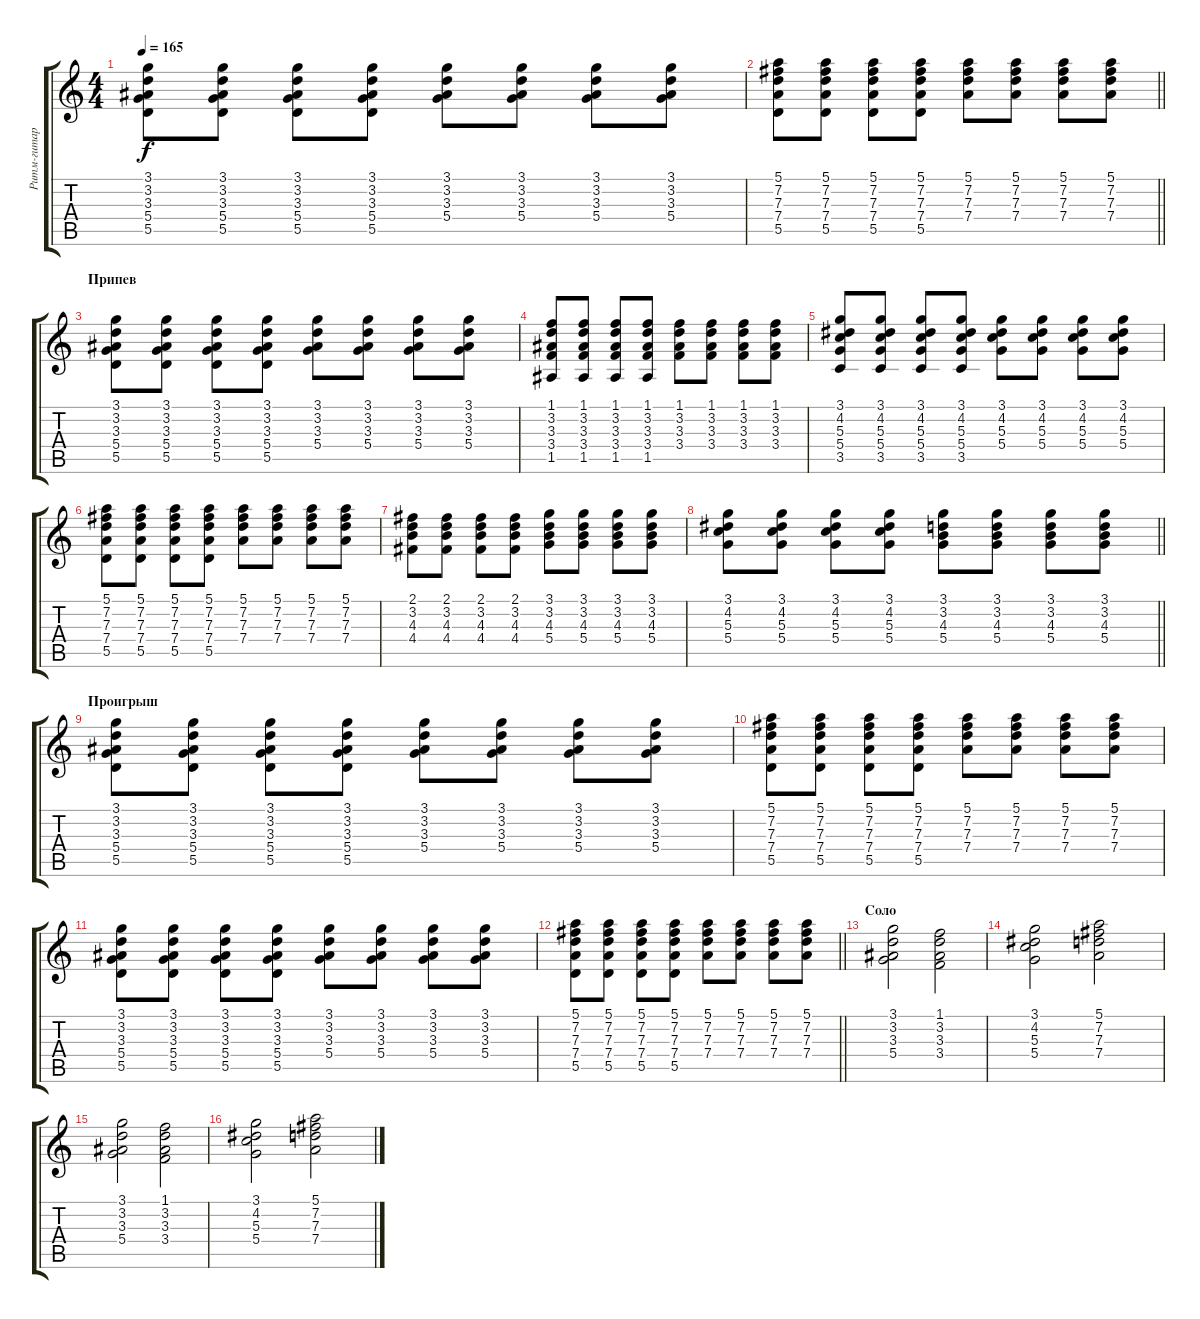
\track ("Ритм-гитара (overdrive)" "Ритм-гитар") {instrument overdrivenguitar}
\staff {score tabs}
\tuning (E4 B3 G3 D3 A2 E2) {hide}
\ts (4 4)
\tempo 165
\clef g2
\ks c
(3.1 3.2 3.3 5.4 5.5).8{dy f} (3.1 3.2 3.3 5.4 5.5).8 (3.1 3.2 3.3 5.4 5.5).8 (3.1 3.2 3.3 5.4 5.5).8 (3.1 3.2 3.3 5.4).8 (3.1 3.2 3.3 5.4).8 (3.1 3.2 3.3 5.4).8 (3.1 3.2 3.3 5.4).8 |
\barLineRight lightlight
(5.1 7.2 7.3 7.4 5.5).8 (5.1 7.2 7.3 7.4 5.5).8 (5.1 7.2 7.3 7.4 5.5).8 (5.1 7.2 7.3 7.4 5.5).8 (5.1 7.2 7.3 7.4).8 (5.1 7.2 7.3 7.4).8 (5.1 7.2 7.3 7.4).8 (5.1 7.2 7.3 7.4).8 |
\section ("" "Припев")
(3.1 3.2 3.3 5.4 5.5).8 (3.1 3.2 3.3 5.4 5.5).8 (3.1 3.2 3.3 5.4 5.5).8 (3.1 3.2 3.3 5.4 5.5).8 (3.1 3.2 3.3 5.4).8 (3.1 3.2 3.3 5.4).8 (3.1 3.2 3.3 5.4).8 (3.1 3.2 3.3 5.4).8 |
(1.1 3.2 3.3 3.4 1.5).8 (1.1 3.2 3.3 3.4 1.5).8 (1.1 3.2 3.3 3.4 1.5).8 (1.1 3.2 3.3 3.4 1.5).8 (1.1 3.2 3.3 3.4).8 (1.1 3.2 3.3 3.4).8 (1.1 3.2 3.3 3.4).8 (1.1 3.2 3.3 3.4).8 |
(3.1 4.2 5.3 5.4 3.5).8 (3.1 4.2 5.3 5.4 3.5).8 (3.1 4.2 5.3 5.4 3.5).8 (3.1 4.2 5.3 5.4 3.5).8 (3.1 4.2 5.3 5.4).8 (3.1 4.2 5.3 5.4).8 (3.1 4.2 5.3 5.4).8 (3.1 4.2 5.3 5.4).8 |
(5.1 7.2 7.3 7.4 5.5).8 (5.1 7.2 7.3 7.4 5.5).8 (5.1 7.2 7.3 7.4 5.5).8 (5.1 7.2 7.3 7.4 5.5).8 (5.1 7.2 7.3 7.4).8 (5.1 7.2 7.3 7.4).8 (5.1 7.2 7.3 7.4).8 (5.1 7.2 7.3 7.4).8 |
(2.1 3.2 4.3 4.4).8 (2.1 3.2 4.3 4.4).8 (2.1 3.2 4.3 4.4).8 (2.1 3.2 4.3 4.4).8 (3.1 3.2 4.3 5.4).8 (3.1 3.2 4.3 5.4).8 (3.1 3.2 4.3 5.4).8 (3.1 3.2 4.3 5.4).8 |
\barLineRight lightlight
(3.1 4.2 5.3 5.4).8 (3.1 4.2 5.3 5.4).8 (3.1 4.2 5.3 5.4).8 (3.1 4.2 5.3 5.4).8 (3.1 3.2 4.3 5.4).8 (3.1 3.2 4.3 5.4).8 (3.1 3.2 4.3 5.4).8 (3.1 3.2 4.3 5.4).8 |
\section ("" "Проигрыш")
(3.1 3.2 3.3 5.4 5.5).8 (3.1 3.2 3.3 5.4 5.5).8 (3.1 3.2 3.3 5.4 5.5).8 (3.1 3.2 3.3 5.4 5.5).8 (3.1 3.2 3.3 5.4).8 (3.1 3.2 3.3 5.4).8 (3.1 3.2 3.3 5.4).8 (3.1 3.2 3.3 5.4).8 |
(5.1 7.2 7.3 7.4 5.5).8 (5.1 7.2 7.3 7.4 5.5).8 (5.1 7.2 7.3 7.4 5.5).8 (5.1 7.2 7.3 7.4 5.5).8 (5.1 7.2 7.3 7.4).8 (5.1 7.2 7.3 7.4).8 (5.1 7.2 7.3 7.4).8 (5.1 7.2 7.3 7.4).8 |
(3.1 3.2 3.3 5.4 5.5).8 (3.1 3.2 3.3 5.4 5.5).8 (3.1 3.2 3.3 5.4 5.5).8 (3.1 3.2 3.3 5.4 5.5).8 (3.1 3.2 3.3 5.4).8 (3.1 3.2 3.3 5.4).8 (3.1 3.2 3.3 5.4).8 (3.1 3.2 3.3 5.4).8 |
\barLineRight lightlight
(5.1 7.2 7.3 7.4 5.5).8 (5.1 7.2 7.3 7.4 5.5).8 (5.1 7.2 7.3 7.4 5.5).8 (5.1 7.2 7.3 7.4 5.5).8 (5.1 7.2 7.3 7.4).8 (5.1 7.2 7.3 7.4).8 (5.1 7.2 7.3 7.4).8 (5.1 7.2 7.3 7.4).8 |
\section ("" "Соло")
(3.1 3.2 3.3 5.4).2 (1.1 3.2 3.3 3.4).2 |
(3.1 4.2 5.3 5.4).2 (5.1 7.2 7.3 7.4).2 |
(3.1 3.2 3.3 5.4).2 (1.1 3.2 3.3 3.4).2 |
(3.1 4.2 5.3 5.4).2 (5.1 7.2 7.3 7.4).2
